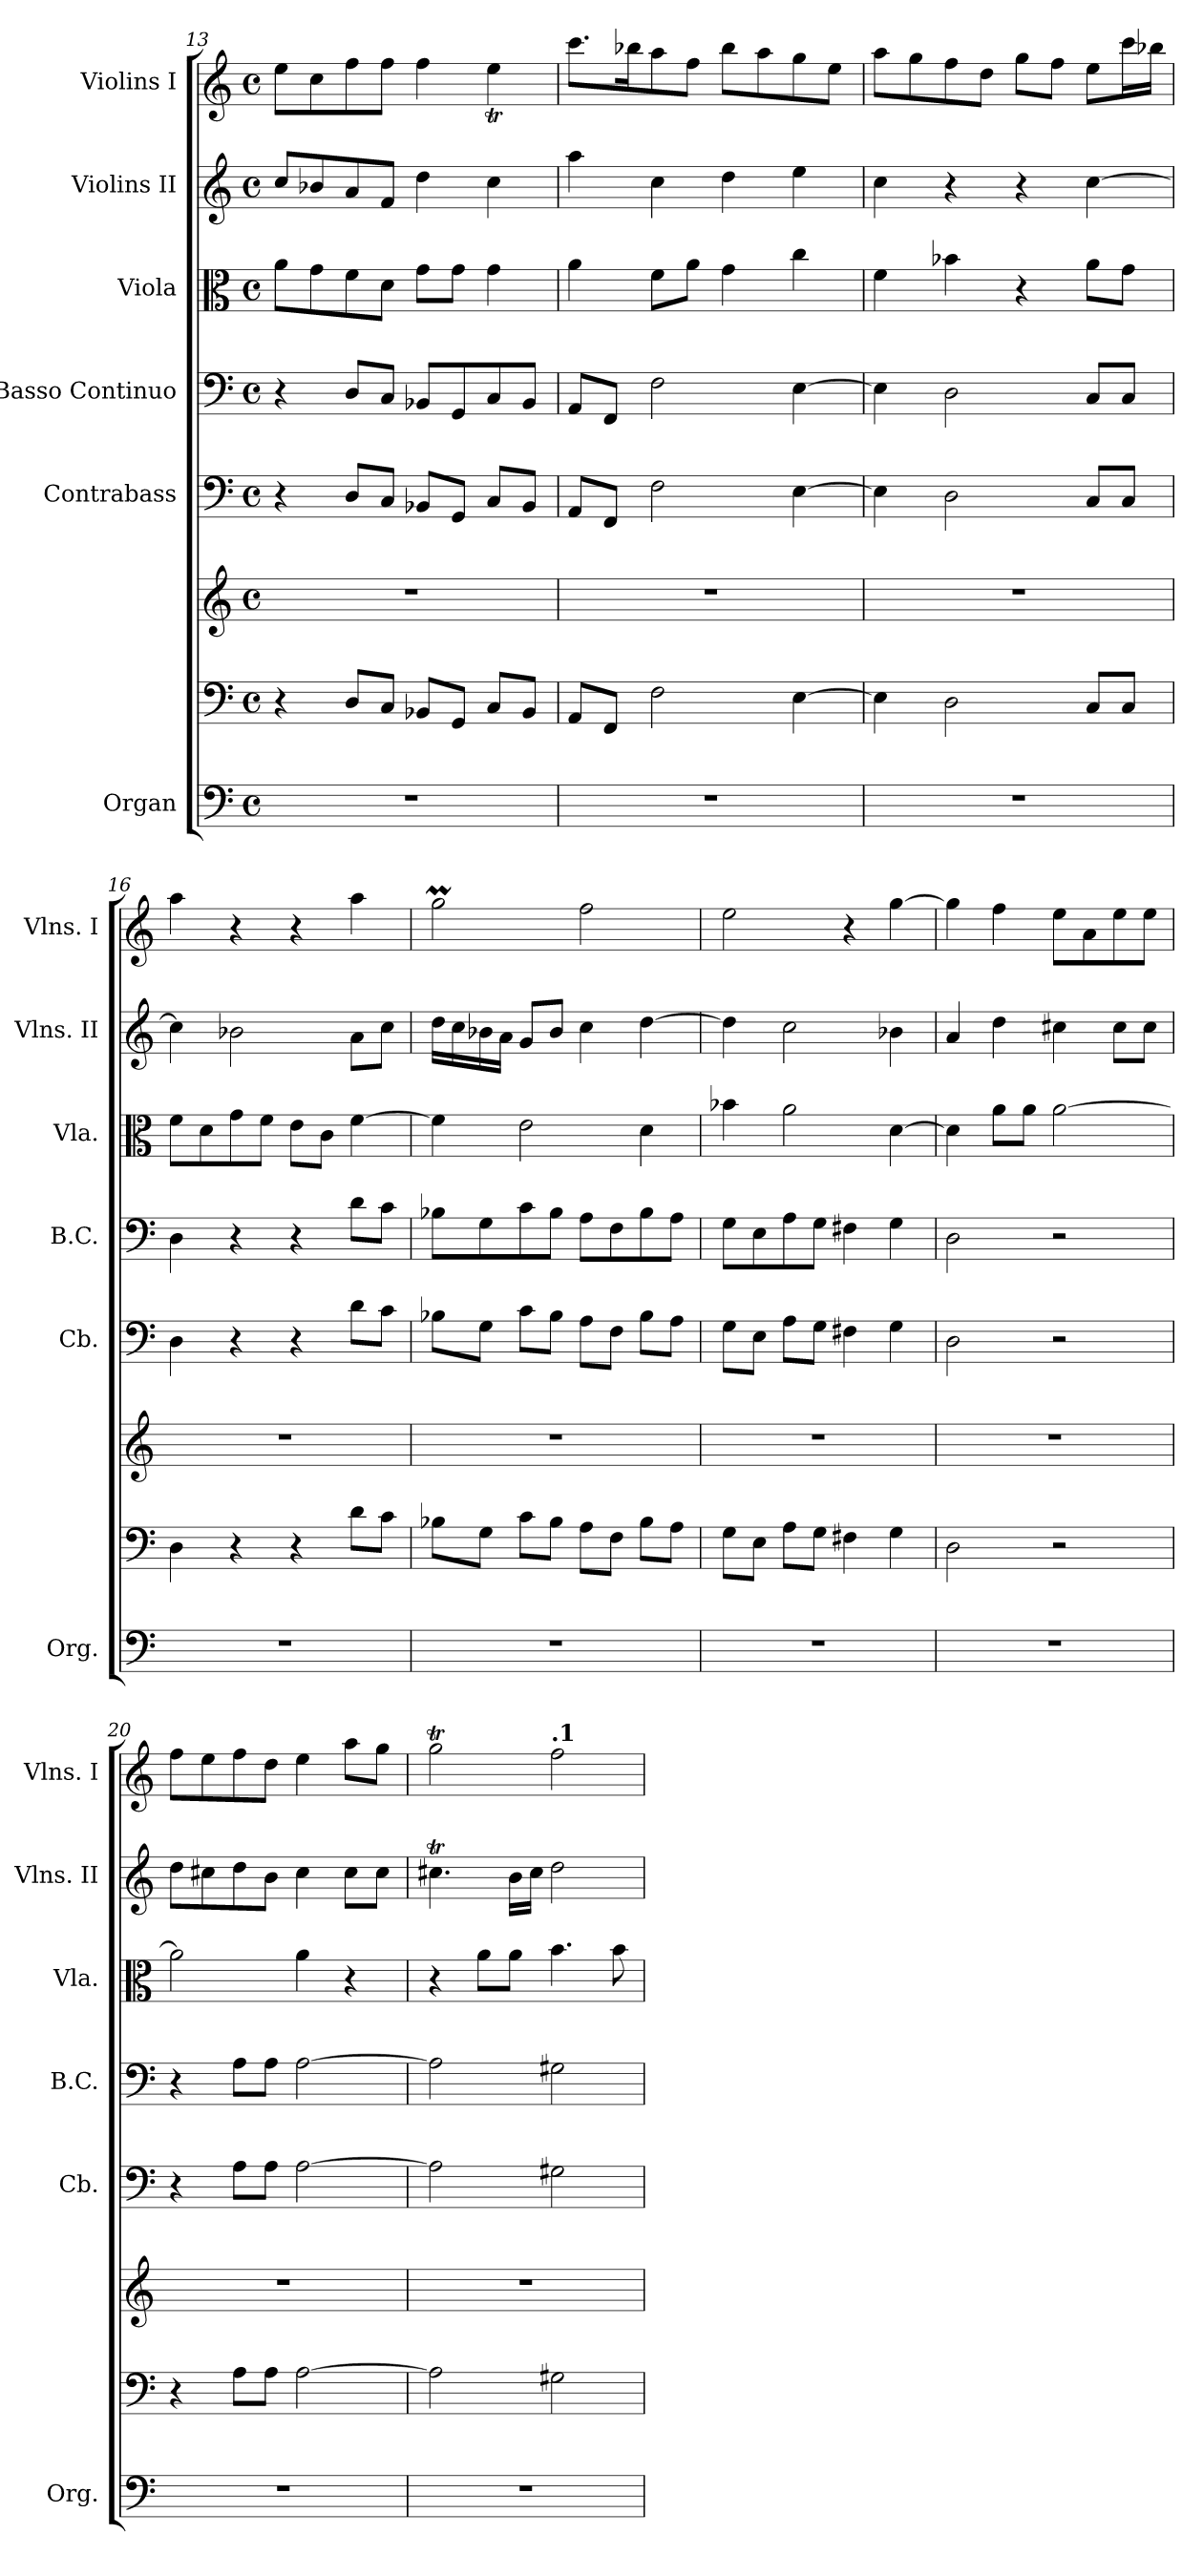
**kern	**kern	**kern	**kern	**kern	**kern	**kern	**kern
*part6	*part6	*part6	*part5	*part4	*part3	*part2	*part1
*staff8	*staff7	*staff6	*staff5	*staff4	*staff3	*staff2	*staff1
*I"Organ	*	*	*I"Contrabass	*I"Basso Continuo	*I"Viola	*I"Violins II	*I"Violins I
*I'Org.	*	*	*I'Cb.	*I'B.C.	*I'Vla.	*I'Vlns. II	*I'Vlns. I
!!LO:PB:g=z
*clefF4	*clefF4	*clefG2	*clefF4	*clefF4	*clefC3	*clefG2	*clefG2
*	*	*	*ITrd7c12	*	*	*	*
*k[]	*k[]	*k[]	*k[]	*k[]	*k[]	*k[]	*k[]
*M4/4	*M4/4	*M4/4	*M4/4	*M4/4	*M4/4	*M4/4	*M4/4
*met(c)	*met(c)	*met(c)	*met(c)	*met(c)	*met(c)	*met(c)	*met(c)
=13	=13	=13	=13	=13	=13	=13	=13
*	*	*	*	*	*	*	*^
1r	4r	1r	4r	4r	8a\L	8cc/L	8ee\L	2.ryy
.	.	.	.	.	8g\	8b-X/	8cc\	.
.	8D/L	.	8DD/L	8D/L	8f\	8a/	8ff\	.
.	8C/J	.	8CC/J	8C/J	8d\J	8f/J	8ff\J	.
.	8BB-X/L	.	8BBB-X/L	8BB-X/L	8g\L	4dd\	4ff\	.
.	8GG/J	.	8GGG/J	8GG/	8g\J	.	.	.
.	8C/L	.	8CC/L	8C/	4g\	4cc\	4ee\	8eet\yy
.	8BB-/J	.	8BBB-/J	8BB-/J	.	.	.	8ryy
*	*	*	*	*	*	*	*v	*v
=14	=14	=14	=14	=14	=14	=14	=14
1r	8AA/L	1r	8AAA/L	8AA/L	4a\	4aa\	8.ccc\L
.	8FF/J	.	8FFF/J	8FF/J	.	.	.
.	.	.	.	.	.	.	16bb-X\K
.	2F\	.	2FF\	2F\	8f\L	4cc\	8aa\
.	.	.	.	.	8a\J	.	8ff\J
.	.	.	.	.	4g\	4dd\	8bb-\L
.	.	.	.	.	.	.	8aa\
.	[4E\	.	[4EE\	[4E\	4cc\	4ee\	8gg\
.	.	.	.	.	.	.	8ee\J
=15	=15	=15	=15	=15	=15	=15	=15
1r	4E\]	1r	4EE\]	4E\]	4f\	4cc\	8aa\L
.	.	.	.	.	.	.	8gg\
.	2D\	.	2DD\	2D\	4b-X\	4r	8ff\
.	.	.	.	.	.	.	8dd\J
.	.	.	.	.	4r	4r	8gg\L
.	.	.	.	.	.	.	8ff\J
.	8C/L	.	8CC/L	8C/L	8a\L	[4cc\	8ee\L
.	8C/J	.	8CC/J	8C/J	8g\J	.	16ccc\L
.	.	.	.	.	.	.	16bb-X\JJ
=16	=16	=16	=16	=16	=16	=16	=16
1r	4D\	1r	4DD\	4D\	8f\L	4cc\]	4aa\
.	.	.	.	.	8d\	.	.
.	4r	.	4r	4r	8g\	2b-X\	4r
.	.	.	.	.	8f\J	.	.
.	4r	.	4r	4r	8e\L	.	4r
.	.	.	.	.	8c\J	.	.
.	8d\L	.	8D\L	8d\L	[4f\	8a\L	4aa\
.	8c\J	.	8C\J	8c\J	.	8cc\J	.
!!LO:LB:g=z
=17	=17	=17	=17	=17	=17	=17	=17
1r	8B-X\L	1r	8BB-X\L	8B-X\L	4f\]	16dd\LL	2ggM\
.	.	.	.	.	.	16cc\	.
.	8G\J	.	8GG\J	8G\	.	16b-X\	.
.	.	.	.	.	.	16a\JJ	.
.	8c\L	.	8C\L	8c\	2e\	8g/L	.
.	8B-\J	.	8BB-\J	8B-\J	.	8b-/J	.
.	8A\L	.	8AA\L	8A\L	.	4cc\	2ff\
.	8F\J	.	8FF\J	8F\	.	.	.
.	8B-\L	.	8BB-\L	8B-\	4d\	[4dd\	.
.	8A\J	.	8AA\J	8A\J	.	.	.
=18	=18	=18	=18	=18	=18	=18	=18
1r	8G\L	1r	8GG\L	8G\L	4b-X\	4dd\]	2ee\
.	8E\J	.	8EE\J	8E\	.	.	.
.	8A\L	.	8AA\L	8A\	2a\	2cc\	.
.	8G\J	.	8GG\J	8G\J	.	.	.
.	4F#X\	.	4FF#X\	4F#X\	.	.	4r
.	4G\	.	4GG\	4G\	[4d\	4b-X\	[4gg\
=19	=19	=19	=19	=19	=19	=19	=19
1r	2D\	1r	2DD\	2D\	4d\]	4a/	4gg\]
.	.	.	.	.	8a\L	4dd\	4ff\
.	.	.	.	.	8a\J	.	.
.	2r	.	2r	2r	[2a\	4cc#X\	8ee\L
.	.	.	.	.	.	.	8a\
.	.	.	.	.	.	8cc#\L	8ee\
.	.	.	.	.	.	8cc#\J	8ee\J
=20	=20	=20	=20	=20	=20	=20	=20
1r	4r	1r	4r	4r	2a\]	8dd\L	8ff\L
.	.	.	.	.	.	8cc#X\	8ee\
.	8A\L	.	8AA\L	8A\L	.	8dd\	8ff\
.	8A\J	.	8AA\J	8A\J	.	8b\J	8dd\J
.	[2A\	.	[2AA\	[2A\	4a\	4cc#\	4ee\
.	.	.	.	.	4r	8cc#\L	8aa\L
.	.	.	.	.	.	8cc#\J	8gg\J
=21	=21	=21	=21	=21	=21	=21	=21
*	*	*	*	*	*	*	*^
1r	2A\]	1r	2AA\]	2A\]	4r	4.cc#Xt\	2ggT\	2..ryy
.	.	.	.	.	8a\L	.	.	.
.	.	.	.	.	8a\J	16b\LL	.	.
.	.	.	.	.	.	16cc#\JJ	.	.
*	*	*	*	*	*	*	*MM47	*
!	!	!	!	!	!	!	!LO:TX:a:B:t=.1	!
.	2G#X\	.	2GG#X\	2G#X\	4.b\	2dd\	2ff\	.
*	*	*	*	*	*	*	*MM30	*
.	.	.	.	.	8b\	.	.	8ryy
*	*	*	*	*	*	*	*v	*v
=	=	=	=	=	=	=	=
*-	*-	*-	*-	*-	*-	*-	*-
